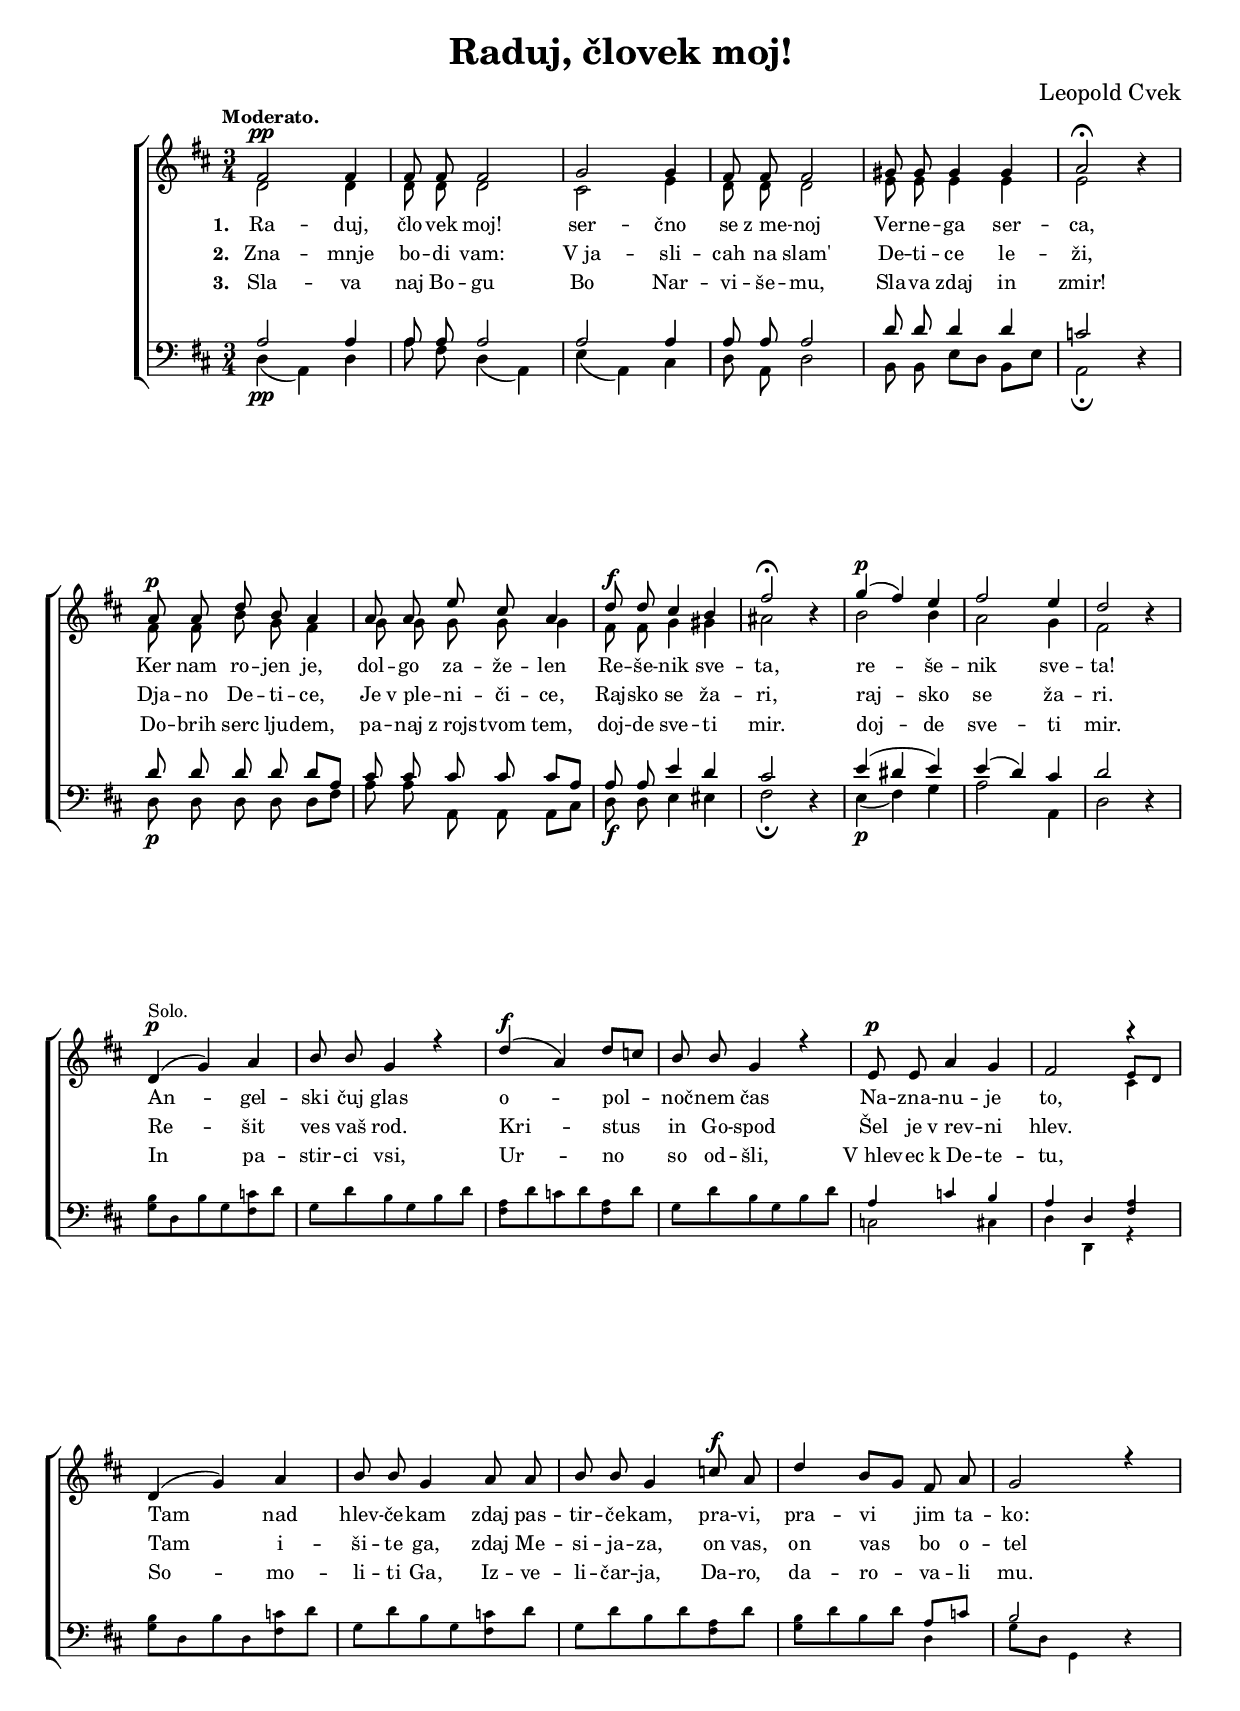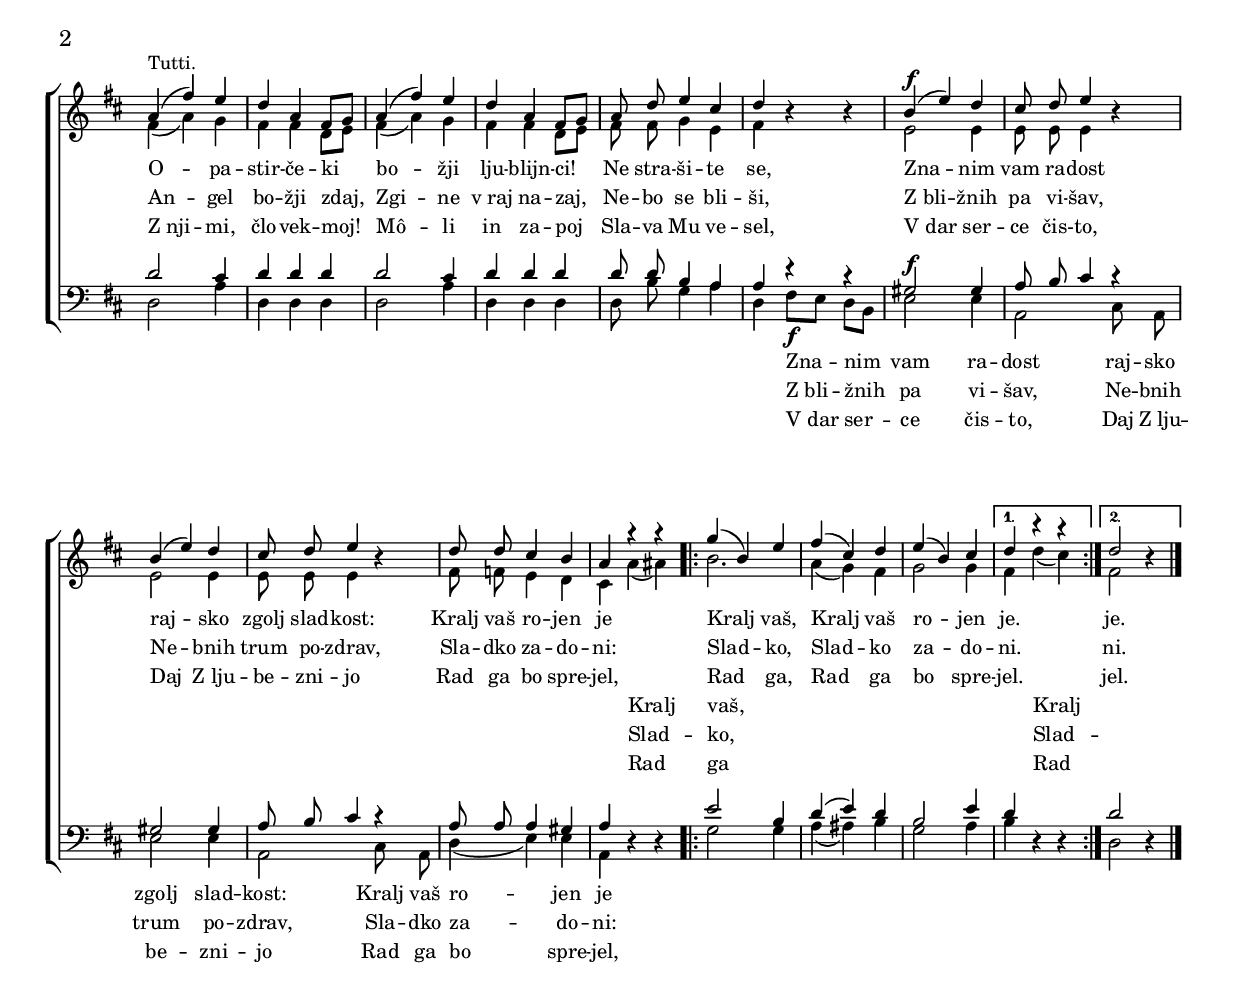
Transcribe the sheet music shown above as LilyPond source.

\version "2.22.2"
\language "deutsch"
\header{
  title = "Raduj, človek moj!"
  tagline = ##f
  composer = "Leopold Cvek"
}

global = { \key d \major \time 3/4 \autoBeamOff }

sopran = \relative  {
  \global
  \dynamicUp
  fis'2\pp fis4
  fis8 fis8 fis2
  g2 g4
  fis8 fis8 fis2
  gis8 gis8 gis4 gis4
  a2\fermata r4

  a8\p a8 d8 h8 a4
  a8 a8 e'8 cis8 a4
  d8\f d8 cis4 h4
  fis'2\fermata r4

  g4\p( fis4) e4
  fis2 e4
  d2 r4

  \break
  d,4\p^\markup "Solo." ( g4) a4
  h8 h8 g4 r4
  d'4\f( a4) d8[ c8]
  h8 h8 g4 r4

  e8\p e8 a4 g4
  fis2 r4

  d4( g4) a4
  h8 h8 g4 a8 a8
  h8 h8 g4 c8\f a8
  d4 h8[ g8] fis8 a8
  g2 r4

  \break
  a4^\markup "Tutti." ( fis'4) e4
  d4 a4 fis8[ g8]
  a4( fis'4) e4
  d4 a4 fis8[ g8]
  a8 d8 e4 cis4
  d4 r4 r4

  h4\f( e4) d4
  cis8 d8 e4 r4
  h4( e4) d4
  cis8 d8 e4 r4
  d8 d8 cis4 h4
  a4 r4 r4

  \repeat volta 2 {
    g'4( h,4) e4
    fis4( cis4) d4
    e4( h4) cis4
  }
  \alternative {
    { d4 r4 r4 }
    { d2 r4 \bar "|." }
  }
}
alto = \relative  {
  \global
  d'2 d4
  d8 d8 d2
  cis2 e4
  d8 d8 d2

  e8 e8 e4 e4
  e2 r4

  fis8 fis8 h8 g8 fis4
  g8 g8 g8 g8 g4
  fis8 fis8 g4 gis4
  ais2 r4

  h2 h4
  a2 g4
  fis2 r4
  s2.*11

  fis4( a4) g4
  fis4 fis4 d8[ e8]
  fis4( a4) g4
  fis4 fis4 d8[ e8]
  fis8 fis8 g4 e4
  fis4 r4 r4

  e2 e4
  e8 e8 e4 r4
  e2 e4
  e8 e8 e4 r4
  fis8 f8 e4 d4
  cis4

  a'4( ais4)
  \repeat volta 2 {
    h2.
    a4( g4) fis4
    g2 g4
  }
  \alternative {
    { fis4 d'4( cis4) | }
    { fis,2 r4 }
  }
}
tenor = \relative {
  \global
  \dynamicUp
  a2 a4
  a8 a8 a2
  a2 a4
  a8 a8 a2
  d8 d8 d4 d4
  c2 r4

  d8 d8 d8 d8 d8[ a8]
  cis8 cis8 cis8 cis8 cis8[ a8]
  a8 a8 e'4 d4
  cis2 r4

  e4( dis4 e4)
  e4( d4) cis4
  d2 r4
  s2.*11

  d2 cis4
  d4 d4 d4
  d2 cis4
  d4 d4 d4
  d8 d8 h4 a4
  a4 r4 r4

  gis2\f gis4
  a8 h8 cis4 r4
  gis2 gis4
  a8 h8 cis4 r4
  a8 a8 a4 gis4
  a4 r4 r4
  \repeat volta 2 {
    e'2 h4
    d4( e4) d4
    h2 e4
  }
  \alternative {
    { d4 r4 r4 | }
    { d2 r4 }
  }
}
bass = \relative  {
  \global
  d4\pp( a4) d4
  a'8 fis8 d4( a4)
  e'4( a,4) cis4
  d8 a8 d2

  h8 h8 e8[ d8] h8[e8]
  a,2\fermata r4

  d8\p d8 d8 d8 d8[ fis8]
  a8 a8 a,8 a8 a8[ cis8]
  d8\f d8 e4 eis4
  fis2\fermata r4
  e4\p( fis4) g4
  a2 a,4
  d2 r4
  s2.*11
  d2 a'4
  d,4 d4 d4
  d2 a'4
  d,4 d4 d4
  d8 h'8 g4 a4
  d,4

  fis8\f[ e8] d8[ h8]
  e2 e4
  a,2 cis8 a8
  e'2 e4
  a,2 cis8 a8
  d4( e4) e4
  a,4 r4 r4
  \repeat volta 2 {
    g'2 g4
    a4( ais4) h4
    g2 a4
  }
  \alternative {
    { h4 r4 r4 | }
    { d,2 r4 }
  }
}

orgS = 0.8
orgA = \relative \magnifyMusic \orgS {
  \global
  s2.*18
  s2 e'8[ d8]
}

orgB = \relative \magnifyMusic \orgS {
  \global
  s2.*18
  s2 cis'4
}

orgC = \relative \magnifyMusic \orgS {
  \global
  \autoBeamOn
  s2.*17
  a4 c4 h4
  a4 d,4 <fis a>4
  s2.*3
  s2 a8[ c8]
  h2 r4
}

orgD = \relative \magnifyMusic \orgS {
  \global
  \autoBeamOn
  s2.*13
  <g h>8 d8 h'8 g8 <fis c'>8 d'8
  g,8 d'8 h8 g8 h8 d8
  <fis, a>8 d'8 c8 d8 <fis, a>8 d'8
  g,8 d'8 h8 g8 h8 d8
  c,2 cis4
  d4 d,4 r4


  <g' h>8 d8 h'8 d,8 <fis c'>8 d'8
  g,8 d'8 h8 g8 <fis c'>8 d'8
  g,8 d'8 h8 d8 <fis, a>8 d'8
  <g, h>8 d'8 h8 d8 d,4
  g8[ d8] g,4 r4
}
kiticaEna = \lyricmode {
  \set stanza = "1. "
  Ra -- duj, člo -- vek moj!
  ser -- čno se "z me" -- noj
  Ver -- ne -- ga ser -- ca,
  Ker nam ro -- jen je,
  dol -- go za -- že -- len
  Re -- še -- nik sve -- ta,
  re -- še -- nik sve -- ta!
  An -- gel -- ski čuj glas
  o -- pol -- noč -- nem čas
  Na -- zna -- nu -- je to,
  Tam nad hlev -- če -- kam zdaj pas -- tir -- če -- kam,
  pra -- vi, pra -- vi jim ta -- ko:

  O -- pa -- stir -- če -- ki bo -- žji lju -- blijn -- ci!
  Ne stra -- ši -- te se,
  Zna -- nim vam ra -- dost
  raj -- sko zgolj slad -- kost:
  Kralj vaš ro -- jen je
  \repeat volta 2 {
    Kralj vaš, Kralj vaš ro -- jen
  }
  \alternative {
    { je. }
    { je. }
  }
}

kiticaEnaBas = \lyricmode {
  \repeat unfold 50 { _ }
  Zna -- nim vam ra -- dost
  raj -- sko zgolj slad -- kost:
  Kralj vaš ro -- jen je
}

kiticaEnaAlt = \lyricmode {
  \repeat unfold 65 { _ }
  Kralj vaš,
  \repeat unfold 5 { _ }
  Kralj
}

kiticaDve = \lyricmode {
  \set stanza = "2. "
  Zna -- mnje bo -- di vam:
  "V ja" -- sli -- cah na slam'
  De -- ti -- ce le -- ži,
  Dja -- no De  -- ti -- ce, Je "v ple" -- ni -- či -- ce,
  Raj -- sko se ža -- ri,
  raj -- sko se ža -- ri.
  Re -- šit ves vaš rod.
  Kri -- stus in Go -- spod
  Šel je "v rev" -- ni hlev.
  Tam i -- ši -- te
  ga, zdaj Me -- si -- ja -- za,
  on vas, on vas bo o -- tel

  An -- gel bo -- žji zdaj,
  Zgi -- ne "v raj" na -- zaj,
  Ne -- bo se bli -- ši,
  "Z bli" -- žnih pa vi -- šav,
  Ne -- bnih trum po -- zdrav,
  Sla -- dko za -- do -- ni:
  \repeat volta 2 {
    Slad -- ko, Slad -- ko za -- do -- 
  }
  \alternative {
    { ni. }
    { ni. }
  }
}

kiticaDveBas = \lyricmode {
  \repeat unfold 50 { _ }
  "Z bli" -- žnih pa vi -- šav,
  Ne -- bnih trum po -- zdrav,
  Sla -- dko za -- do -- ni:
}

kiticaDveAlt = \lyricmode {
  \repeat unfold 65 { _ }
  Slad -- ko,
  \repeat unfold 5 { _ }
  Slad -- ""
}

kiticaTri = \lyricmode {
  \set stanza = "3. "
  Sla -- va naj Bo -- gu
  Bo Nar -- vi -- še -- mu,
  Sla -- va zdaj in zmir!
  Do -- brih serc lju -- dem,
  pa -- naj "z rojs" -- tvom tem,
  doj -- de sve -- ti mir.
  doj -- de sve -- ti mir.

  In pa -- stir -- ci vsi, Ur -- no so od -- šli,
  "V hlev" -- ec "k De" -- te -- tu,
  So -- mo -- li -- ti Ga,
  Iz -- ve -- li -- čar -- ja,
  Da -- ro, da -- ro -- va -- li mu.

  "Z nji" -- mi,  člo -- vek -- moj!
  Mô -- li in za -- poj
  Sla -- va Mu ve -- sel,
  "V dar" ser -- ce čis -- to,
  Daj "Z lju" -- be -- zni -- jo
  Rad ga bo spre -- jel,
  \repeat volta 2 {
    Rad ga, Rad ga bo spre -- jel.
  }
  \alternative {
    { jel. }
    { jel. }
  }
}

kiticaTriBas = \lyricmode {
  \repeat unfold 50 { _ }
  "V dar" ser -- ce čis -- to,
  Daj "Z lju" -- be -- zni -- jo
  Rad ga bo spre -- jel,
}

kiticaTriAlt = \lyricmode {
  \repeat unfold 65 { _ }
  Rad ga
  \repeat unfold 5 { _ }
  Rad
}

\score {
  \new ChoirStaff <<
    \new Staff \with {
      \consists "Merge_rests_engraver"
    }
    <<
      \tempo \markup "Moderato."
      \new Voice = "Sop" { \voiceOne \sopran }
      \new Voice = "Alto" { \voiceTwo \alto }
      \new Voice = "OrgA" { \voiceThree \orgA }
      \new Voice = "OrgB" { \voiceFour \orgB }
      \new Lyrics \lyricsto "Sop" \kiticaEna
      \new Lyrics \lyricsto "Sop" \kiticaDve
      \new Lyrics \lyricsto "Sop" \kiticaTri
      \new Lyrics \lyricsto "Alto" \kiticaEnaAlt
      \new Lyrics \lyricsto "Alto" \kiticaDveAlt
      \new Lyrics \lyricsto "Alto" \kiticaTriAlt
    >>
    \new Staff \with {
      \consists "Merge_rests_engraver"
    }
    <<
      \clef "bass"
      \new Voice = "Tenor" { \voiceOne \tenor }
      \new Voice = "Bass" { \voiceTwo \bass }
      \new Voice = "OrgC" { \voiceThree \orgC }
      \new Voice = "OrgD" { \voiceFour \orgD }
      \new Lyrics \lyricsto "Bass" \kiticaEnaBas
      \new Lyrics \lyricsto "Bass" \kiticaDveBas
      \new Lyrics \lyricsto "Bass" \kiticaTriBas
    >>
  >>
  \layout {
    #(layout-set-staff-size 16)
    \context {
      \Score
      \remove "Bar_number_engraver"
      \override TupletBracket.bracket-visibility = ##f
    }
  }
}
\paper {
  %#(set-paper-size "a5")
  %page-count = #1
}
